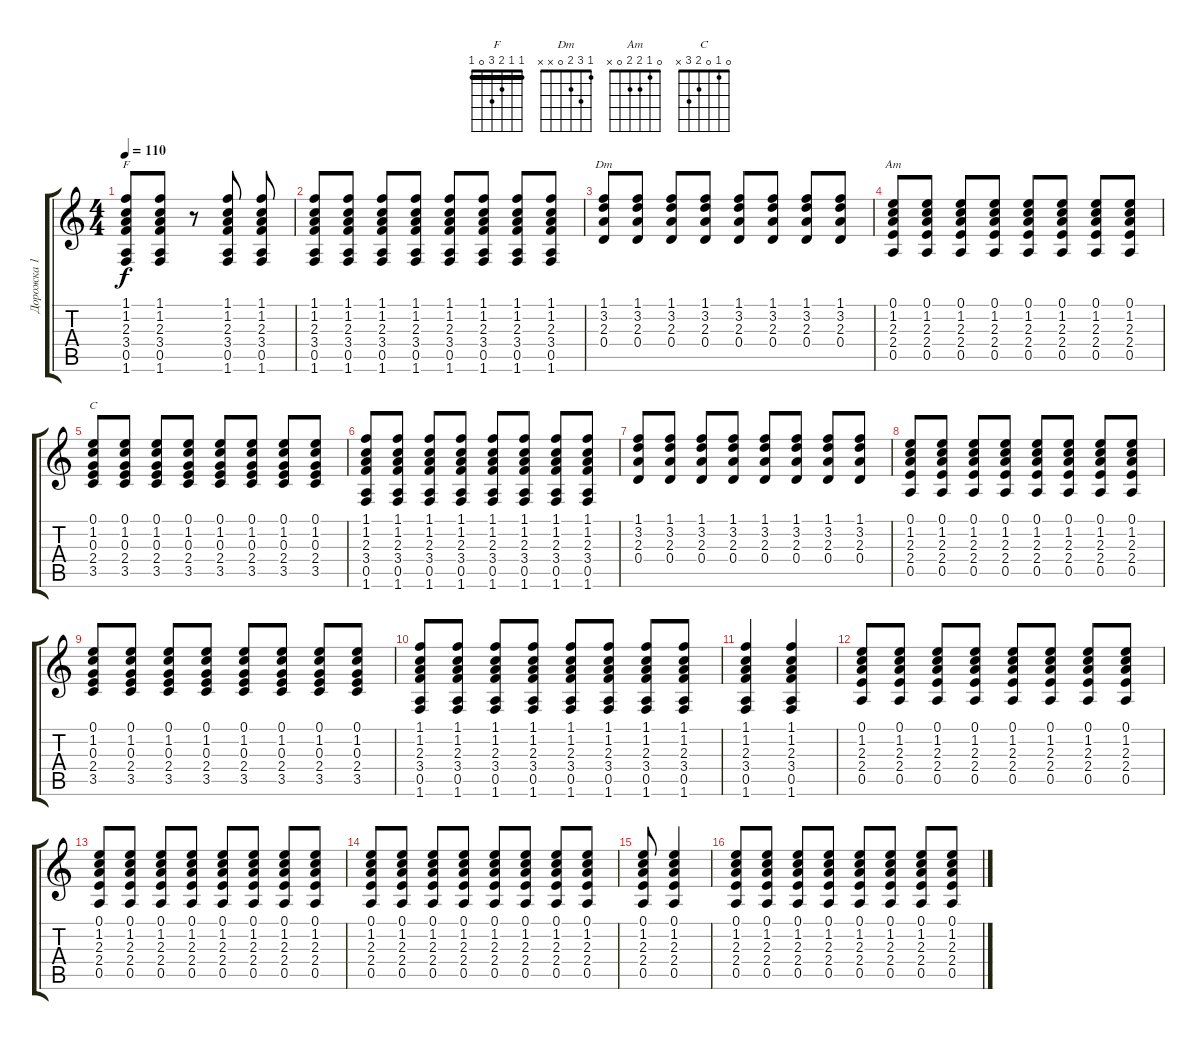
\track ("Дорожка 1" "Дорожка 1") {instrument acousticguitarsteel}
\staff {score tabs}
\tuning (E4 B3 G3 D3 A2 E2) {hide}
\chord ("F" 1 1 2 3 0 1) {barre 1}
\chord ("Dm" 1 3 2 0 x x)
\chord ("Am" 0 1 2 2 0 x)
\chord ("C" 0 1 0 2 3 x)
\ts (4 4)
\tempo 110
\clef g2
\ks c
(1.1 1.2 2.3 3.4 0.5 1.6).8{ch "F" dy f} (1.1 1.2 2.3 3.4 0.5 1.6).8 r.8 (1.1 1.2 2.3 3.4 0.5 1.6).8 (1.1 1.2 2.3 3.4 0.5 1.6).8 |
(1.1 1.2 2.3 3.4 0.5 1.6).8 (1.1 1.2 2.3 3.4 0.5 1.6).8 (1.1 1.2 2.3 3.4 0.5 1.6).8 (1.1 1.2 2.3 3.4 0.5 1.6).8 (1.1 1.2 2.3 3.4 0.5 1.6).8 (1.1 1.2 2.3 3.4 0.5 1.6).8 (1.1 1.2 2.3 3.4 0.5 1.6).8 (1.1 1.2 2.3 3.4 0.5 1.6).8 |
(1.1 3.2 2.3 0.4).8{ch "Dm"} (1.1 3.2 2.3 0.4).8 (1.1 3.2 2.3 0.4).8 (1.1 3.2 2.3 0.4).8 (1.1 3.2 2.3 0.4).8 (1.1 3.2 2.3 0.4).8 (1.1 3.2 2.3 0.4).8 (1.1 3.2 2.3 0.4).8 |
(0.1 1.2 2.3 2.4 0.5).8{ch "Am"} (0.1 1.2 2.3 2.4 0.5).8 (0.1 1.2 2.3 2.4 0.5).8 (0.1 1.2 2.3 2.4 0.5).8 (0.1 1.2 2.3 2.4 0.5).8 (0.1 1.2 2.3 2.4 0.5).8 (0.1 1.2 2.3 2.4 0.5).8 (0.1 1.2 2.3 2.4 0.5).8 |
(0.1 1.2 0.3 2.4 3.5).8{ch "C"} (0.1 1.2 0.3 2.4 3.5).8 (0.1 1.2 0.3 2.4 3.5).8 (0.1 1.2 0.3 2.4 3.5).8 (0.1 1.2 0.3 2.4 3.5).8 (0.1 1.2 0.3 2.4 3.5).8 (0.1 1.2 0.3 2.4 3.5).8 (0.1 1.2 0.3 2.4 3.5).8 |
(1.1 1.2 2.3 3.4 0.5 1.6).8 (1.1 1.2 2.3 3.4 0.5 1.6).8 (1.1 1.2 2.3 3.4 0.5 1.6).8 (1.1 1.2 2.3 3.4 0.5 1.6).8 (1.1 1.2 2.3 3.4 0.5 1.6).8 (1.1 1.2 2.3 3.4 0.5 1.6).8 (1.1 1.2 2.3 3.4 0.5 1.6).8 (1.1 1.2 2.3 3.4 0.5 1.6).8 |
(1.1 3.2 2.3 0.4).8 (1.1 3.2 2.3 0.4).8 (1.1 3.2 2.3 0.4).8 (1.1 3.2 2.3 0.4).8 (1.1 3.2 2.3 0.4).8 (1.1 3.2 2.3 0.4).8 (1.1 3.2 2.3 0.4).8 (1.1 3.2 2.3 0.4).8 |
(0.1 1.2 2.3 2.4 0.5).8 (0.1 1.2 2.3 2.4 0.5).8 (0.1 1.2 2.3 2.4 0.5).8 (0.1 1.2 2.3 2.4 0.5).8 (0.1 1.2 2.3 2.4 0.5).8 (0.1 1.2 2.3 2.4 0.5).8 (0.1 1.2 2.3 2.4 0.5).8 (0.1 1.2 2.3 2.4 0.5).8 |
(0.1 1.2 0.3 2.4 3.5).8 (0.1 1.2 0.3 2.4 3.5).8 (0.1 1.2 0.3 2.4 3.5).8 (0.1 1.2 0.3 2.4 3.5).8 (0.1 1.2 0.3 2.4 3.5).8 (0.1 1.2 0.3 2.4 3.5).8 (0.1 1.2 0.3 2.4 3.5).8 (0.1 1.2 0.3 2.4 3.5).8 |
(1.1 1.2 2.3 3.4 0.5 1.6).8 (1.1 1.2 2.3 3.4 0.5 1.6).8 (1.1 1.2 2.3 3.4 0.5 1.6).8 (1.1 1.2 2.3 3.4 0.5 1.6).8 (1.1 1.2 2.3 3.4 0.5 1.6).8 (1.1 1.2 2.3 3.4 0.5 1.6).8 (1.1 1.2 2.3 3.4 0.5 1.6).8 (1.1 1.2 2.3 3.4 0.5 1.6).8 |
(1.1 1.2 2.3 3.4 0.5 1.6).4 (1.1 1.2 2.3 3.4 0.5 1.6).4 |
(0.1 1.2 2.3 2.4 0.5).8 (0.1 1.2 2.3 2.4 0.5).8 (0.1 1.2 2.3 2.4 0.5).8 (0.1 1.2 2.3 2.4 0.5).8 (0.1 1.2 2.3 2.4 0.5).8 (0.1 1.2 2.3 2.4 0.5).8 (0.1 1.2 2.3 2.4 0.5).8 (0.1 1.2 2.3 2.4 0.5).8 |
(0.1 1.2 2.3 2.4 0.5).8 (0.1 1.2 2.3 2.4 0.5).8 (0.1 1.2 2.3 2.4 0.5).8 (0.1 1.2 2.3 2.4 0.5).8 (0.1 1.2 2.3 2.4 0.5).8 (0.1 1.2 2.3 2.4 0.5).8 (0.1 1.2 2.3 2.4 0.5).8 (0.1 1.2 2.3 2.4 0.5).8 |
(0.1 1.2 2.3 2.4 0.5).8 (0.1 1.2 2.3 2.4 0.5).8 (0.1 1.2 2.3 2.4 0.5).8 (0.1 1.2 2.3 2.4 0.5).8 (0.1 1.2 2.3 2.4 0.5).8 (0.1 1.2 2.3 2.4 0.5).8 (0.1 1.2 2.3 2.4 0.5).8 (0.1 1.2 2.3 2.4 0.5).8 |
(0.1 1.2 2.3 2.4 0.5).8 (0.1 1.2 2.3 2.4 0.5).4 |
(0.1 1.2 2.3 2.4 0.5).8 (0.1 1.2 2.3 2.4 0.5).8 (0.1 1.2 2.3 2.4 0.5).8 (0.1 1.2 2.3 2.4 0.5).8 (0.1 1.2 2.3 2.4 0.5).8 (0.1 1.2 2.3 2.4 0.5).8 (0.1 1.2 2.3 2.4 0.5).8 (0.1 1.2 2.3 2.4 0.5).8
